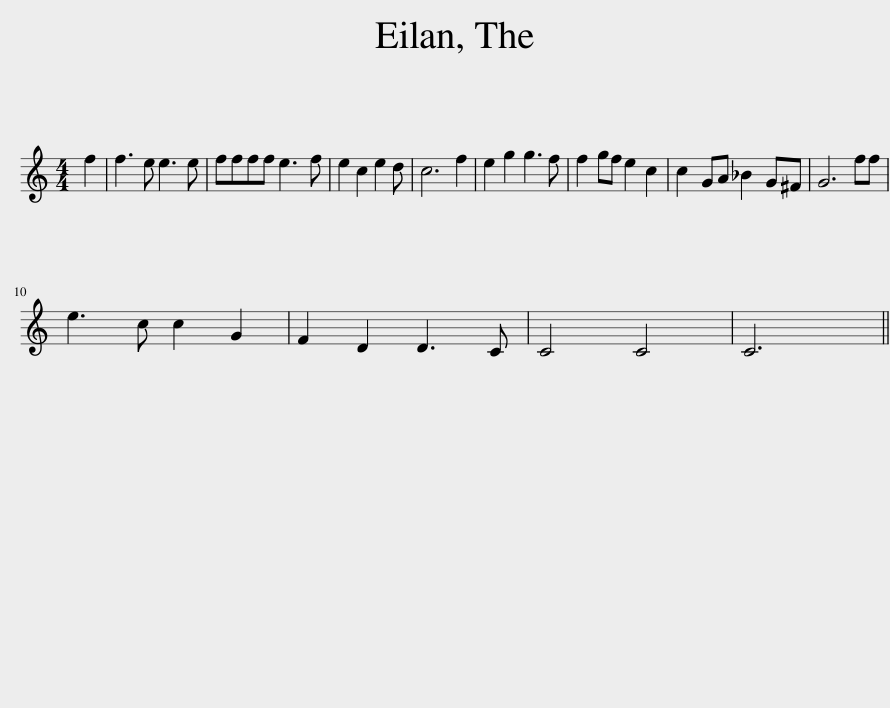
X:1
L:1/8
M:4/4
I:linebreak $
K:C
V:1 treble
V:1
 f2 | f3 e e3 e | ffff e3 f | e2 c2 e2 d | c6 f2 | %5
 e2 g2 g3 f | f2 gf e2 c2 | c2 GA _B2 G^F | G6 ff |$ e3 c c2 G2 | %10
 F2 D2 D3 C | C4 C4 | C6 || %13
